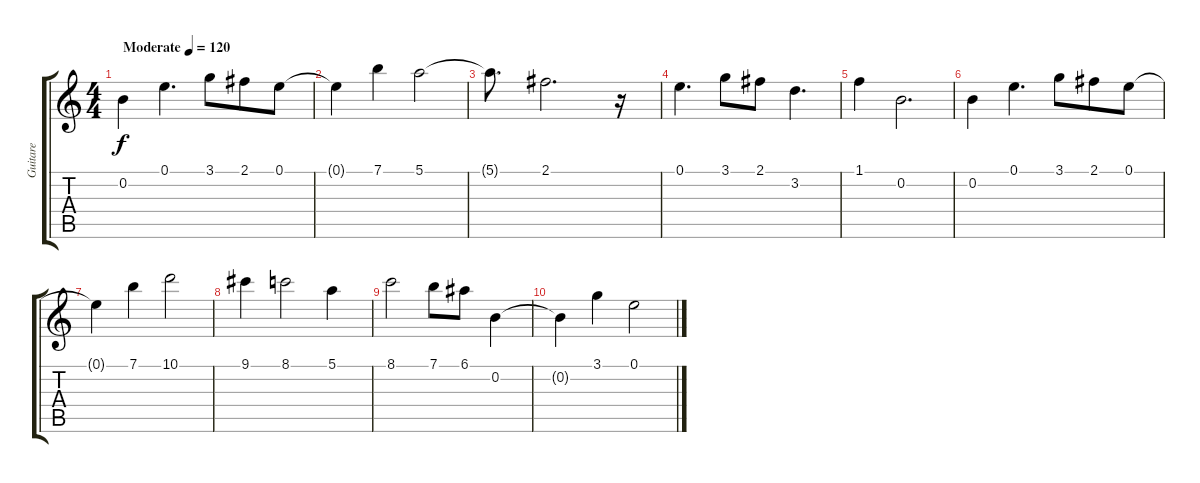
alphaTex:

\track ("Guitare " "Guitare ") {instrument acousticguitarsteel}
\staff {score tabs}
\tuning (E4 B3 G3 D3 A2 E2) {hide}
\ts (4 4)
\tempo (120 "Moderate")
\clef g2
\ks c
0.2.4{dy f instrument acousticguitarsteel} 0.1.4{d} 3.1.8{beam merge} 2.1.8 0.1.8 |
0.1{t}.4 7.1.4 5.1.2 |
5.1{t}.8{d} 2.1.2{d} r.16 |
0.1.4{d} 3.1.8{beam merge} 2.1.8 3.2.4{d} |
1.1.4 0.2.2{d} |
0.2.4 0.1.4{d} 3.1.8{beam merge} 2.1.8 0.1.8 |
0.1{t}.4 7.1.4 10.1.2 |
9.1.4 8.1.2 5.1.4 |
8.1.2 7.1.8 6.1.8 0.2.4 |
0.2{t}.4 3.1.4 0.1.2
